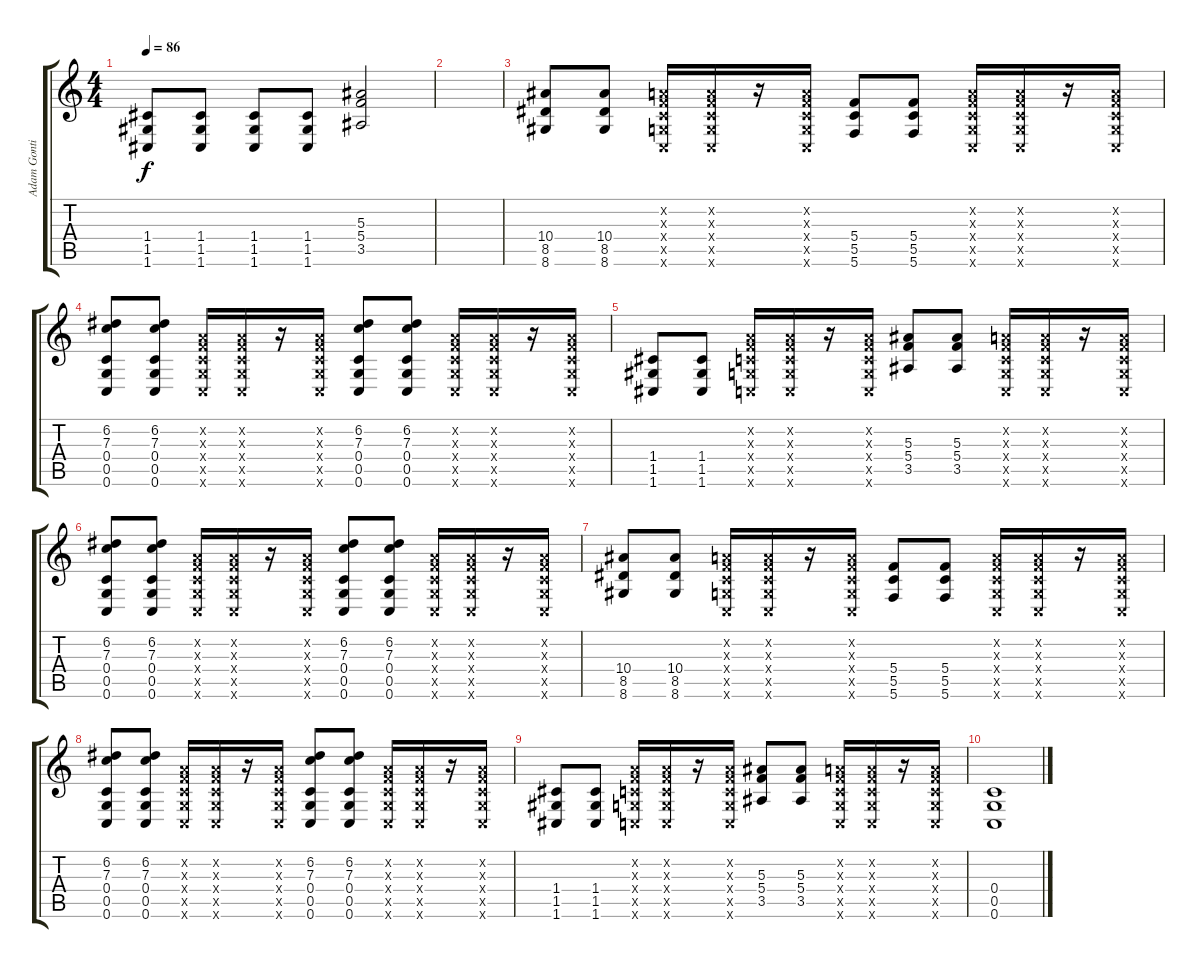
\track ("Adam Gontier" "Adam Gonti") {instrument electricguitarclean}
\staff {score tabs}
\tuning (D4 A3 F3 C3 G2 C2) {hide}
\ts (4 4)
\tempo 86
\clef g2
\ks c
(1.4 1.5 1.6).8{dy f} (1.4 1.5 1.6).8 (1.4 1.5 1.6).8 (1.4 1.5 1.6).8 (5.3 5.4 3.5).2 |
|
(10.4 8.5 8.6).8 (10.4 8.5 8.6).8 (0.2{x} 0.3{x} 0.4{x} 0.5{x} 0.6{x}).16 (0.2{x} 0.3{x} 0.4{x} 0.5{x} 0.6{x}).16 r.16 (0.2{x} 0.3{x} 0.4{x} 0.5{x} 0.6{x}).16 (5.4 5.5 5.6).8 (5.4 5.5 5.6).8 (0.2{x} 0.3{x} 0.4{x} 0.5{x} 0.6{x}).16 (0.2{x} 0.3{x} 0.4{x} 0.5{x} 0.6{x}).16 r.16 (0.2{x} 0.3{x} 0.4{x} 0.5{x} 0.6{x}).16 |
(6.2 7.3 0.4 0.5 0.6).8 (6.2 7.3 0.4 0.5 0.6).8 (0.2{x} 0.3{x} 0.4{x} 0.5{x} 0.6{x}).16 (0.2{x} 0.3{x} 0.4{x} 0.5{x} 0.6{x}).16 r.16 (0.2{x} 0.3{x} 0.4{x} 0.5{x} 0.6{x}).16 (6.2 7.3 0.4 0.5 0.6).8 (6.2 7.3 0.4 0.5 0.6).8 (0.2{x} 0.3{x} 0.4{x} 0.5{x} 0.6{x}).16 (0.2{x} 0.3{x} 0.4{x} 0.5{x} 0.6{x}).16 r.16 (0.2{x} 0.3{x} 0.4{x} 0.5{x} 0.6{x}).16 |
(1.4 1.5 1.6).8 (1.4 1.5 1.6).8 (0.2{x} 0.3{x} 0.4{x} 0.5{x} 0.6{x}).16 (0.2{x} 0.3{x} 0.4{x} 0.5{x} 0.6{x}).16 r.16 (0.2{x} 0.3{x} 0.4{x} 0.5{x} 0.6{x}).16 (5.3 5.4 3.5).8 (5.3 5.4 3.5).8 (0.2{x} 0.3{x} 0.4{x} 0.5{x} 0.6{x}).16 (0.2{x} 0.3{x} 0.4{x} 0.5{x} 0.6{x}).16 r.16 (0.2{x} 0.3{x} 0.4{x} 0.5{x} 0.6{x}).16 |
(6.2 7.3 0.4 0.5 0.6).8 (6.2 7.3 0.4 0.5 0.6).8 (0.2{x} 0.3{x} 0.4{x} 0.5{x} 0.6{x}).16 (0.2{x} 0.3{x} 0.4{x} 0.5{x} 0.6{x}).16 r.16 (0.2{x} 0.3{x} 0.4{x} 0.5{x} 0.6{x}).16 (6.2 7.3 0.4 0.5 0.6).8 (6.2 7.3 0.4 0.5 0.6).8 (0.2{x} 0.3{x} 0.4{x} 0.5{x} 0.6{x}).16 (0.2{x} 0.3{x} 0.4{x} 0.5{x} 0.6{x}).16 r.16 (0.2{x} 0.3{x} 0.4{x} 0.5{x} 0.6{x}).16 |
(10.4 8.5 8.6).8 (10.4 8.5 8.6).8 (0.2{x} 0.3{x} 0.4{x} 0.5{x} 0.6{x}).16 (0.2{x} 0.3{x} 0.4{x} 0.5{x} 0.6{x}).16 r.16 (0.2{x} 0.3{x} 0.4{x} 0.5{x} 0.6{x}).16 (5.4 5.5 5.6).8 (5.4 5.5 5.6).8 (0.2{x} 0.3{x} 0.4{x} 0.5{x} 0.6{x}).16 (0.2{x} 0.3{x} 0.4{x} 0.5{x} 0.6{x}).16 r.16 (0.2{x} 0.3{x} 0.4{x} 0.5{x} 0.6{x}).16 |
(6.2 7.3 0.4 0.5 0.6).8 (6.2 7.3 0.4 0.5 0.6).8 (0.2{x} 0.3{x} 0.4{x} 0.5{x} 0.6{x}).16 (0.2{x} 0.3{x} 0.4{x} 0.5{x} 0.6{x}).16 r.16 (0.2{x} 0.3{x} 0.4{x} 0.5{x} 0.6{x}).16 (6.2 7.3 0.4 0.5 0.6).8 (6.2 7.3 0.4 0.5 0.6).8 (0.2{x} 0.3{x} 0.4{x} 0.5{x} 0.6{x}).16 (0.2{x} 0.3{x} 0.4{x} 0.5{x} 0.6{x}).16 r.16 (0.2{x} 0.3{x} 0.4{x} 0.5{x} 0.6{x}).16 |
(1.4 1.5 1.6).8 (1.4 1.5 1.6).8 (0.2{x} 0.3{x} 0.4{x} 0.5{x} 0.6{x}).16 (0.2{x} 0.3{x} 0.4{x} 0.5{x} 0.6{x}).16 r.16 (0.2{x} 0.3{x} 0.4{x} 0.5{x} 0.6{x}).16 (5.3 5.4 3.5).8 (5.3 5.4 3.5).8 (0.2{x} 0.3{x} 0.4{x} 0.5{x} 0.6{x}).16 (0.2{x} 0.3{x} 0.4{x} 0.5{x} 0.6{x}).16 r.16 (0.2{x} 0.3{x} 0.4{x} 0.5{x} 0.6{x}).16 |
(0.4 0.5 0.6).1
